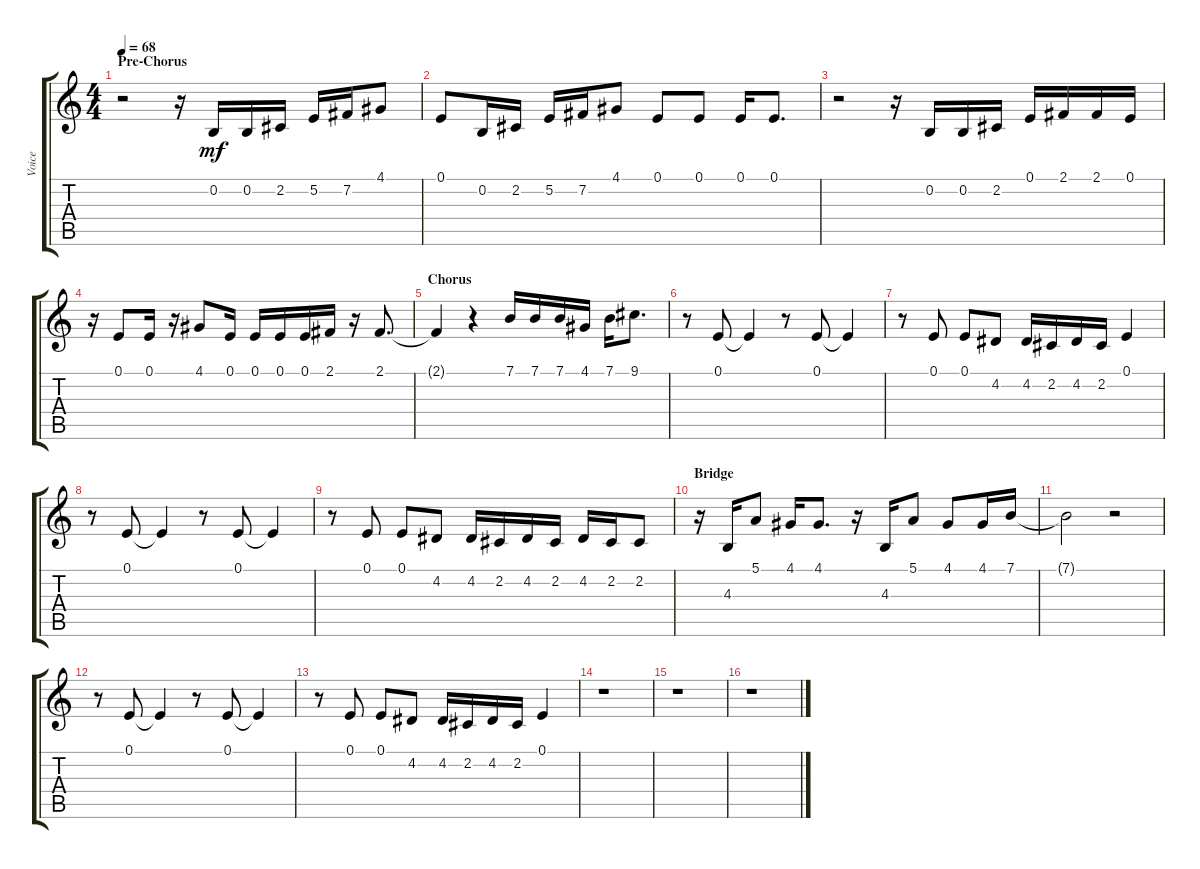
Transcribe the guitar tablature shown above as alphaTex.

\track ("Voice" "Voice") {instrument altosax}
\staff {score tabs}
\tuning (E4 B3 G3 D3 A2 E2) {hide}
\ts (4 4)
\section ("" "Pre-Chorus")
\tempo 68
\clef g2
\ks aminor
r.2{dy mf} r.16 0.2.16 0.2.16 2.2.16 5.2.16 7.2.16 4.1.8 |
0.1.8 0.2.16 2.2.16 5.2.16 7.2.16 4.1.8 0.1.8 0.1.8 0.1.16 0.1.8{d} |
r.2 r.16 0.2.16 0.2.16 2.2.16 0.1.16 2.1.16 2.1.16 0.1.16 |
r.16 0.1.8 0.1.16 r.16 4.1.8 0.1.16 0.1.16 0.1.16 0.1.16 2.1.16 r.16 2.1.8{d} |
\section ("" "Chorus")
2.1{t}.4 r.4 7.1.16 7.1.16 7.1.16 4.1.16 7.1.16 9.1.8{d} |
r.8 0.1.8 0.1{t}.4 r.8 0.1.8 0.1{t}.4 |
r.8 0.1.8 0.1.8 4.2.8 4.2.16 2.2.16 4.2.16 2.2.16 0.1.4 |
r.8 0.1.8 0.1{t}.4 r.8 0.1.8 0.1{t}.4 |
r.8 0.1.8 0.1.8 4.2.8 4.2.16 2.2.16 4.2.16 2.2.16 4.2.16 2.2.16 2.2.8 |
\section ("" "Bridge")
r.16 4.3.16 5.1.8 4.1.16 4.1.8{d} r.16 4.3.16 5.1.8 4.1.8 4.1.16 7.1.16 |
7.1{t}.2 r.2 |
r.8 0.1.8 0.1{t}.4 r.8 0.1.8 0.1{t}.4 |
r.8 0.1.8 0.1.8 4.2.8 4.2.16 2.2.16 4.2.16 2.2.16 0.1.4 |
r.1 |
r.1 |
r.1
